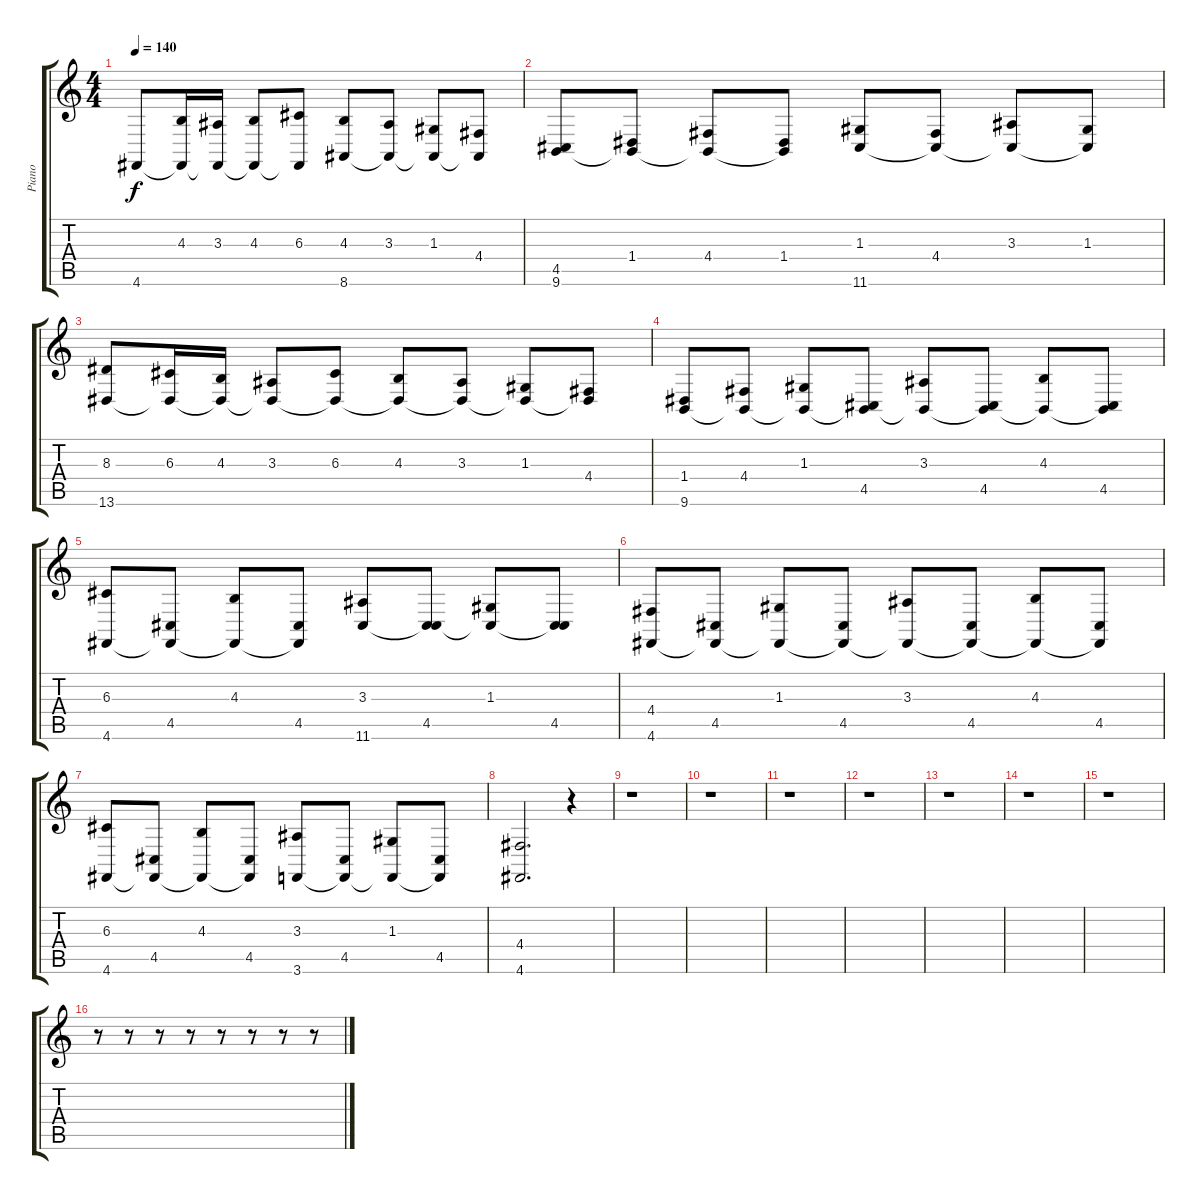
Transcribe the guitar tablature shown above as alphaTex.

\track ("Piano" "Piano") {instrument harpsichord}
\staff {score tabs}
\tuning (E4 B3 G3 D3 A2 D2) {hide}
\ts (4 4)
\tempo 140
\clef g2
\ks c
4.6.8{dy f} (4.3 4.6{t}).16 (3.3 4.6{t}).16 (4.3 4.6{t}).8 (6.3 4.6{t}).8 (4.3 8.6).8 (3.3 8.6{t}).8 (1.3 8.6{t}).8 (4.4 8.6{t}).8 |
(4.5 9.6).8 (1.4 9.6{t}).8 (4.4 9.6{t}).8 (1.4 9.6{t}).8 (1.3 11.6).8 (4.4 11.6{t}).8 (3.3 11.6{t}).8 (1.3 11.6{t}).8 |
(8.3 13.6).8 (6.3 13.6{t}).16 (4.3 13.6{t}).16 (3.3 13.6{t}).8 (6.3 13.6{t}).8 (4.3 13.6{t}).8 (3.3 13.6{t}).8 (1.3 13.6{t}).8 (4.4 13.6{t}).8 |
(1.4 9.6).8 (4.4 9.6{t}).8 (1.3 9.6{t}).8 (4.5 9.6{t}).8 (3.3 9.6{t}).8 (4.5 9.6{t}).8 (4.3 9.6{t}).8 (4.5 9.6{t}).8 |
(6.3 4.6).8 (4.5 4.6{t}).8 (4.3 4.6{t}).8 (4.5 4.6{t}).8 (3.3 11.6).8 (4.5 11.6{t}).8 (1.3 11.6{t}).8 (4.5 11.6{t}).8 |
(4.4 4.6).8 (4.5 4.6{t}).8 (1.3 4.6{t}).8 (4.5 4.6{t}).8 (3.3 4.6{t}).8 (4.5 4.6{t}).8 (4.3 4.6{t}).8 (4.5 4.6{t}).8 |
(6.3 4.6).8 (4.5 4.6{t}).8 (4.3 4.6{t}).8 (4.5 4.6{t}).8 (3.3 3.6).8 (4.5 3.6{t}).8 (1.3 3.6{t}).8 (4.5 3.6{t}).8 |
(4.4 4.6).2{d} r.4 |
r.1 |
r.1 |
r.1 |
r.1 |
r.1 |
r.1 |
r.1 |
r.8 r.8 r.8 r.8 r.8 r.8 r.8 r.8
